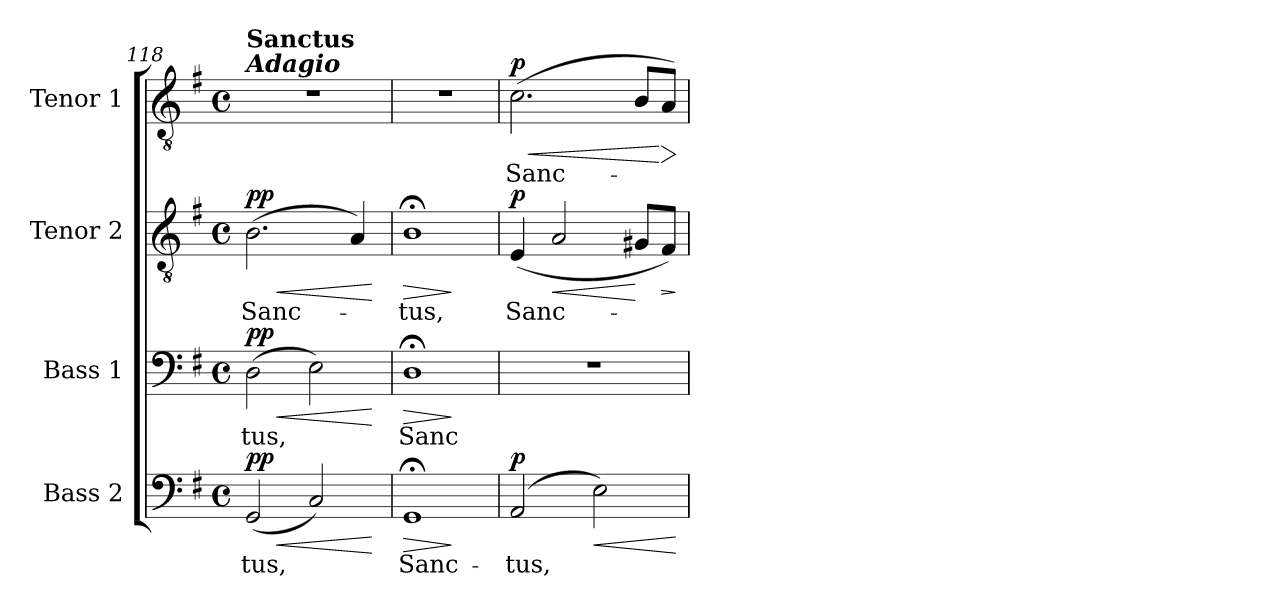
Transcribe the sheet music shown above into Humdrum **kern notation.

**kern	**text	**dynam	**kern	**text	**dynam	**kern	**text	**dynam	**kern	**text	**dynam
*part4	*part4	*part4	*part3	*part3	*part3	*part2	*part2	*part2	*part1	*part1	*part1
*staff4	*staff4	*staff4	*staff3	*staff3	*staff3	*staff2	*staff2	*staff2	*staff1	*staff1	*staff1
*I"Bass 2	*	*	*I"Bass 1	*	*	*I"Tenor 2	*	*	*I"Tenor 1	*	*
*I'B. 2	*	*	*I'B. 1	*	*	*I'T. 2	*	*	*I'T. 1	*	*
!!LO:LB:g=z
*clefF4	*	*	*clefF4	*	*	*clefGv2	*	*	*clefGv2	*	*
*k[f#]	*	*	*k[f#]	*	*	*k[f#]	*	*	*k[f#]	*	*
*G:	*	*	*G:	*	*	*G:	*	*	*G:	*	*
*M4/4	*	*	*M4/4	*	*	*M4/4	*	*	*M4/4	*	*
*met(c)	*	*	*met(c)	*	*	*met(c)	*	*	*met(c)	*	*
=118	=118	=118	=118	=118	=118	=118	=118	=118	=118	=118	=118
!	!	!	!	!	!	!	!	!	!LO:TX:a:Bi:t=Adagio	!	!
!	!	!	!	!	!	!	!	!	!LO:TX:a:B:t=Sanctus	!	!
!	!LO:LY:b	!LO:HP:b	!	!LO:LY:b	!LO:HP:b	!	!LO:LY:b	!LO:HP:b	!	!	!
!	!	!LO:DY:n=1:a	!	!	!LO:DY:n=1:a	!	!	!LO:DY:n=1:a	!	!	!
(<2GG/	-tus,	< pp	(>2D\	-tus,	< pp	(>2.B\	Sanc-	< pp	1r	.	.
2C/)	.	.	2E\)	.	.	.	.	.	.	.	.
.	.	.	.	.	.	4A/)	.	.	.	.	.
.	.	[	.	.	[	.	.	[	.	.	.
=119	=119	=119	=119	=119	=119	=119	=119	=119	=119	=119	=119
!	!LO:LY:b	!LO:HP:b	!	!LO:LY:b	!LO:HP:b	!	!LO:LY:b	!LO:HP:b	!	!	!
1GG;<	Sanc-	>	1D;<	Sanc-	>	1B;<	-tus,	>	1r	.	.
.	.	]	.	.	]	.	.	]	.	.	.
=120	=120	=120	=120	=120	=120	=120	=120	=120	=120	=120	=120
!	!LO:LY:b	!LO:DY:a	!	!	!	!	!LO:LY:b	!LO:DY:a	!	!LO:LY:b	!LO:HP:b
!	!	!	!	!	!	!	!	!	!	!	!LO:DY:n=1:a
(2AA/	-tus,	p	1r	.	.	(<4E/	Sanc-	p	(>2.c\	Sanc-	< p
!	!	!	!	!	!	!	!	!LO:HP:b	!	!	!
.	.	.	.	.	.	2A/	.	<	.	.	.
!	!	!LO:HP:b	!	!	!	!	!	!	!	!	!
2E\)	.	<	.	.	.	.	.	.	.	.	.
.	.	.	.	.	.	8G#X/L	.	[	8B/L	.	.
!	!	!	!	!	!	!	!	!LO:HP:b	!	!	!LO:HP:n=1:b
.	.	.	.	.	.	8F#/J)	.	>	8A/J)	.	[ >
.	.	[	.	.	.	.	.	]	.	.	]
=	=	=	=	=	=	=	=	=	=	=	=
*-	*-	*-	*-	*-	*-	*-	*-	*-	*-	*-	*-
